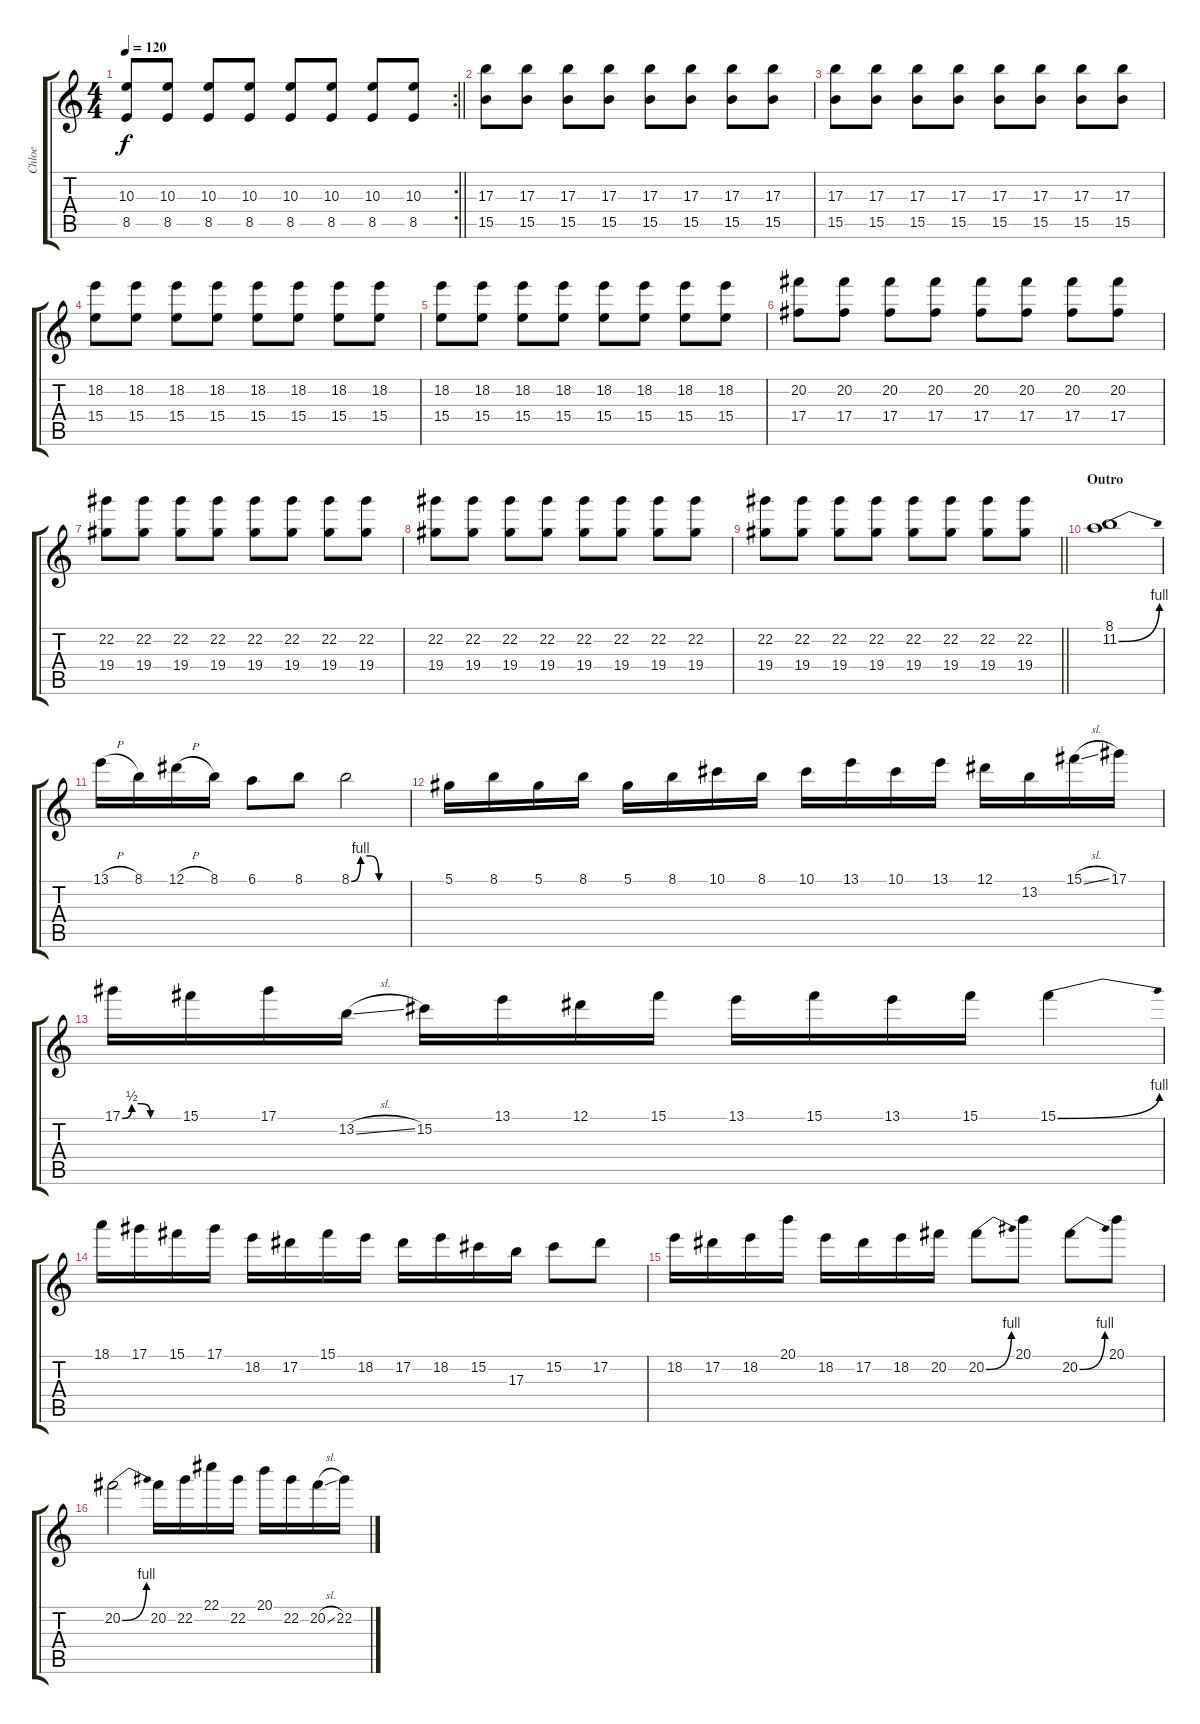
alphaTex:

\track ("Chloe" "Chloe") {instrument distortionguitar}
\staff {score tabs}
\tuning (Eb4 Bb3 Gb3 Db3 Ab2 Db2) {hide}
\rc 2
\ts (4 4)
\tempo 120
\clef g2
\barLineRight lightlight
\ks c
(10.3 8.5).8{dy f} (10.3 8.5).8 (10.3 8.5).8 (10.3 8.5).8 (10.3 8.5).8 (10.3 8.5).8 (10.3 8.5).8 (10.3 8.5).8 |
(17.3 15.5).8 (17.3 15.5).8 (17.3 15.5).8 (17.3 15.5).8 (17.3 15.5).8 (17.3 15.5).8 (17.3 15.5).8 (17.3 15.5).8 |
(17.3 15.5).8 (17.3 15.5).8 (17.3 15.5).8 (17.3 15.5).8 (17.3 15.5).8 (17.3 15.5).8 (17.3 15.5).8 (17.3 15.5).8 |
(18.2 15.4).8 (18.2 15.4).8 (18.2 15.4).8 (18.2 15.4).8 (18.2 15.4).8 (18.2 15.4).8 (18.2 15.4).8 (18.2 15.4).8 |
(18.2 15.4).8 (18.2 15.4).8 (18.2 15.4).8 (18.2 15.4).8 (18.2 15.4).8 (18.2 15.4).8 (18.2 15.4).8 (18.2 15.4).8 |
(20.2 17.4).8 (20.2 17.4).8 (20.2 17.4).8 (20.2 17.4).8 (20.2 17.4).8 (20.2 17.4).8 (20.2 17.4).8 (20.2 17.4).8 |
(22.2 19.4).8 (22.2 19.4).8 (22.2 19.4).8 (22.2 19.4).8 (22.2 19.4).8 (22.2 19.4).8 (22.2 19.4).8 (22.2 19.4).8 |
(22.2 19.4).8 (22.2 19.4).8 (22.2 19.4).8 (22.2 19.4).8 (22.2 19.4).8 (22.2 19.4).8 (22.2 19.4).8 (22.2 19.4).8 |
\barLineRight lightlight
(22.2 19.4).8 (22.2 19.4).8 (22.2 19.4).8 (22.2 19.4).8 (22.2 19.4).8 (22.2 19.4).8 (22.2 19.4).8 (22.2 19.4).8 |
\section ("" "Outro")
(8.1 11.2{be (bend 0 0 60 4)}).1 |
13.1{h}.16 8.1.16 12.1{h}.16 8.1.16 6.1.8 8.1.8 8.1{be (custom 0 0 10 4 20 4 30 0 60 0)}.2 |
5.1.16 8.1.16 5.1.16 8.1.16 5.1.16 8.1.16 10.1.16 8.1.16 10.1.16 13.1.16 10.1.16 13.1.16 12.1.16 13.2.16 15.1{sl}.16 17.1.16 |
17.1{be (custom 0 0 10 2 20 2 30 0 60 0)}.16 15.1.16 17.1.16 13.2{sl}.16 15.2.16 13.1.16 12.1.16 15.1.16 13.1.16 15.1.16 13.1.16 15.1.16 15.1{be (bend 0 0 60 4)}.4 |
18.1.16 17.1.16 15.1.16 17.1.16 18.2.16 17.2.16 15.1.16 18.2.16 17.2.16 18.2.16 15.2.16 17.3.16 15.2.8 17.2.8 |
18.2.16 17.2.16 18.2.16 20.1.16 18.2.16 17.2.16 18.2.16 20.2.16 20.2{be (bend 0 0 60 4)}.8 20.1.8 20.2{be (bend 0 0 60 4)}.8 20.1.8 |
20.2{be (bend 0 0 60 4)}.2 20.2.16 22.2.16 22.1.16 22.2.16 20.1.16 22.2.16 20.2{sl}.16 22.2.16
